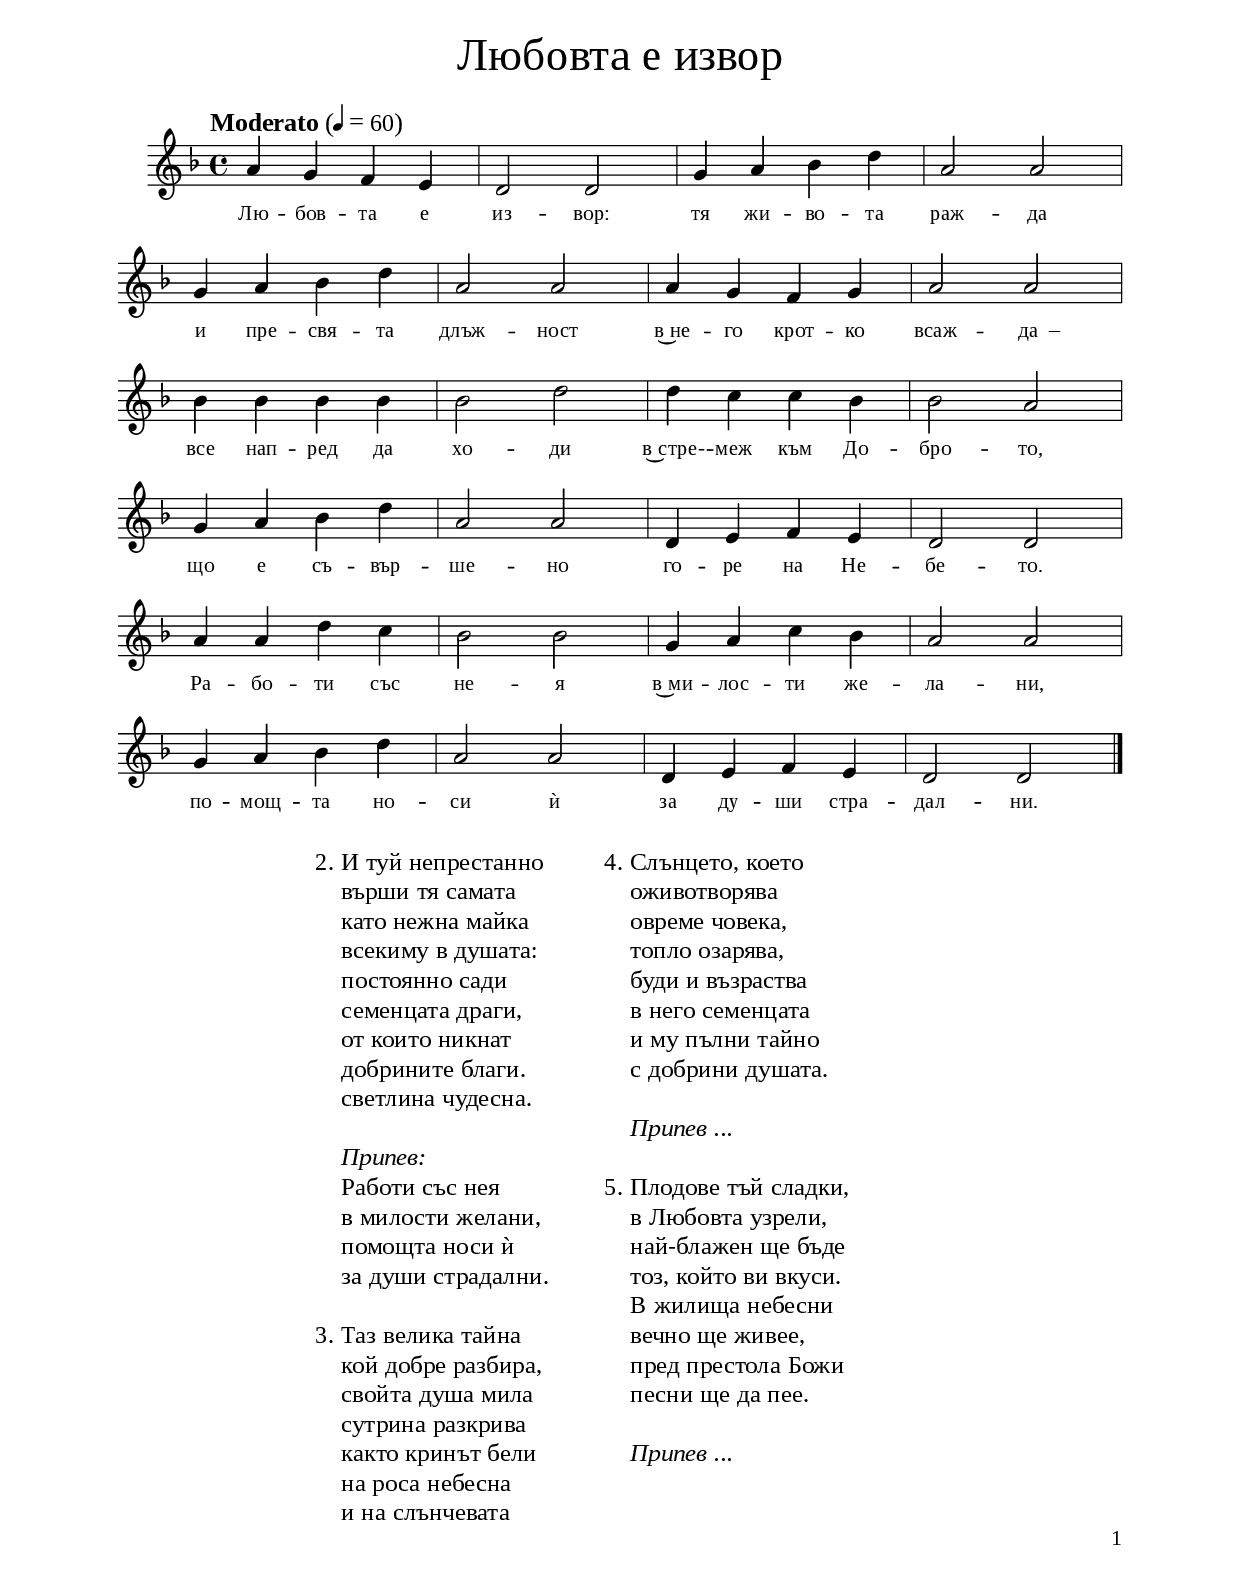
\version "2.24.3"

% include paper part and global functions
\include "include/globals.ily"

\bookpart {
  \label #'ref026
  \tocItem \markup "Любовта е извор"
  \include "include/bookpart-paper.ily"
  \score {
    \include "include/score-layout.ily"

    \new Voice \absolute {
      \clef treble
      \key d \minor
      \time 4/4
      \tempoFunc "Moderato" 4 "60"
      \autoBeamOff
      a'4 g' f' e'| d'2 d'2| g'4 a' bes' d''| a'2 a'2 | \break
      g'4 a' bes' d''| a'2 a'2 | a'4 g'4 f'4 g'4 a'2 a'2| \break
      bes'4 bes'4 bes'4 bes'4 | bes'2 d''2 | d''4 c''4 c''4 bes'4 bes'2 a'2 | \break
      g'4 a'4 bes'4 d''4 | a'2 a'2 | d'4 e'4 f'4 e'4 | d'2 d'2 | \break
      a'4 a'4 d''4 c''4 | bes'2 bes'2 | g'4 a'4 c''4 bes'4 | a'2 a'2 | \break
      g'4 a'4 bes'4 d''4 | a'2 a'2 | d'4 e'4 f'4 e'4 | d'2 d'2 | \bar "|." \break
    }

    \addlyrics {
      Лю -- бов -- та е из -- вор: тя жи -- во -- та раж -- да
      и пре -- свя -- та длъж -- ност в~не -- го крот -- ко всаж -- "   да  –"
      все нап -- ред да хо -- ди "в~стре-" -- меж към До -- бро -- то,
      що е съ -- вър -- ше -- но го -- ре на Не -- бе -- то.
      Ра -- бо -- ти със не -- я в~ми -- лос -- ти же -- ла -- ни,
      по -- мощ -- та но -- си ѝ за ду -- ши стра -- дал -- ни.
    }

    \header {
      title = \titleFunc #'ref_desc_2 "Любовта е извор" "Ljubovta e izvor"
    }

    \midi{}

  } % score


  \markup \abs-fontsize #12 {
    \hspace #20
    \override #`(baseline-skip . ,bgCoupletBaselineSkip) % affects space between column lines
    \column {

      \line { 2. И туй непрестанно  }
      \line {   "   " върши тя самата }
      \line {   "   " като нежна майка }
      \line {   "   " всекиму в душата:  }
      \line {   "   " постоянно сади}
      \line {   "   " семенцата драги,}
      \line {   "   " от които никнат}
      \line {   "   " добрините благи.}
      \line {   "   "светлина чудесна.}
      \line {   "   "}
      \line { "   " \italic {Припев:} }
      \line {   "   "Работи със нея }
      \line {   "   " в милости желани, }
      \line {   "   "   помощта носи ѝ }
      \line {   "   "  за души страдални. }
      \line {   "   "}
      \line { 3. Таз велика тайна }
      \line {   "   " кой добре разбира, }
      \line {   "   " свойта душа мила }
      \line {   "   " сутрина разкрива }
      \line {   "   " както кринът бели}
      \line {   "   "на роса небесна}
      \line {   "   "и на слънчевата}



    }

    \hspace #5
    \override #`(baseline-skip . ,bgCoupletBaselineSkip) % affects space between column lines
    \column {

      \line { 4. Слънцето, което }
      \line {   "   " оживотворява }
      \line {   "   " овреме човека,}
      \line {   "   " топло озарява, }
      \line {   "   "буди и възраства}
      \line {   "   "в него семенцата}
      \line {   "   "и му пълни тайно}
      \line {   "   "с добрини душата.}
      \line {   "   "}
      \line { "   " \italic {Припев ...} }
      \line {   "   "}

      \line { 5. Плодове тъй сладки, }
      \line {   "   " в Любовта узрели, }
      \line {   "   "най-блажен ще бъде}
      \line {   "   "тоз, който ви вкуси.}
      \line {   "   "В жилища небесни}
      \line {   "   "вечно ще живее,}
      \line {   "   "пред престола Божи}
      \line {   "   "песни ще да пее.}
      \line {   "   "}
      \line { "   " \italic {Припев ...} }



    } %column

  } % markup



} % bookpart
